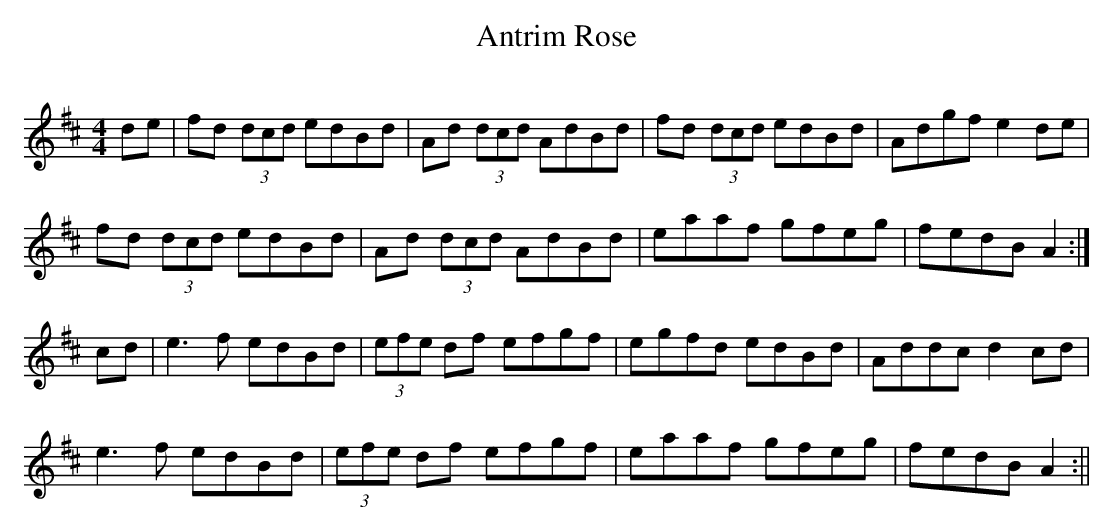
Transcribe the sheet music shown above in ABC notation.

X:1
T: Antrim Rose
Q: 350
M: 4/4
L: 1/8
K: D
de | fd (3dcd edBd | Ad (3dcd AdBd | fd (3dcd edBd | Adgf e2 de |
fd (3dcd edBd | Ad (3dcd AdBd | eaaf gfeg | fedB A2 :|
cd | e3 f edBd | (3efe df efgf | egfd edBd | Addc d2 cd |
e3 f edBd | (3efe df efgf | eaaf gfeg | fedB A2 :||
